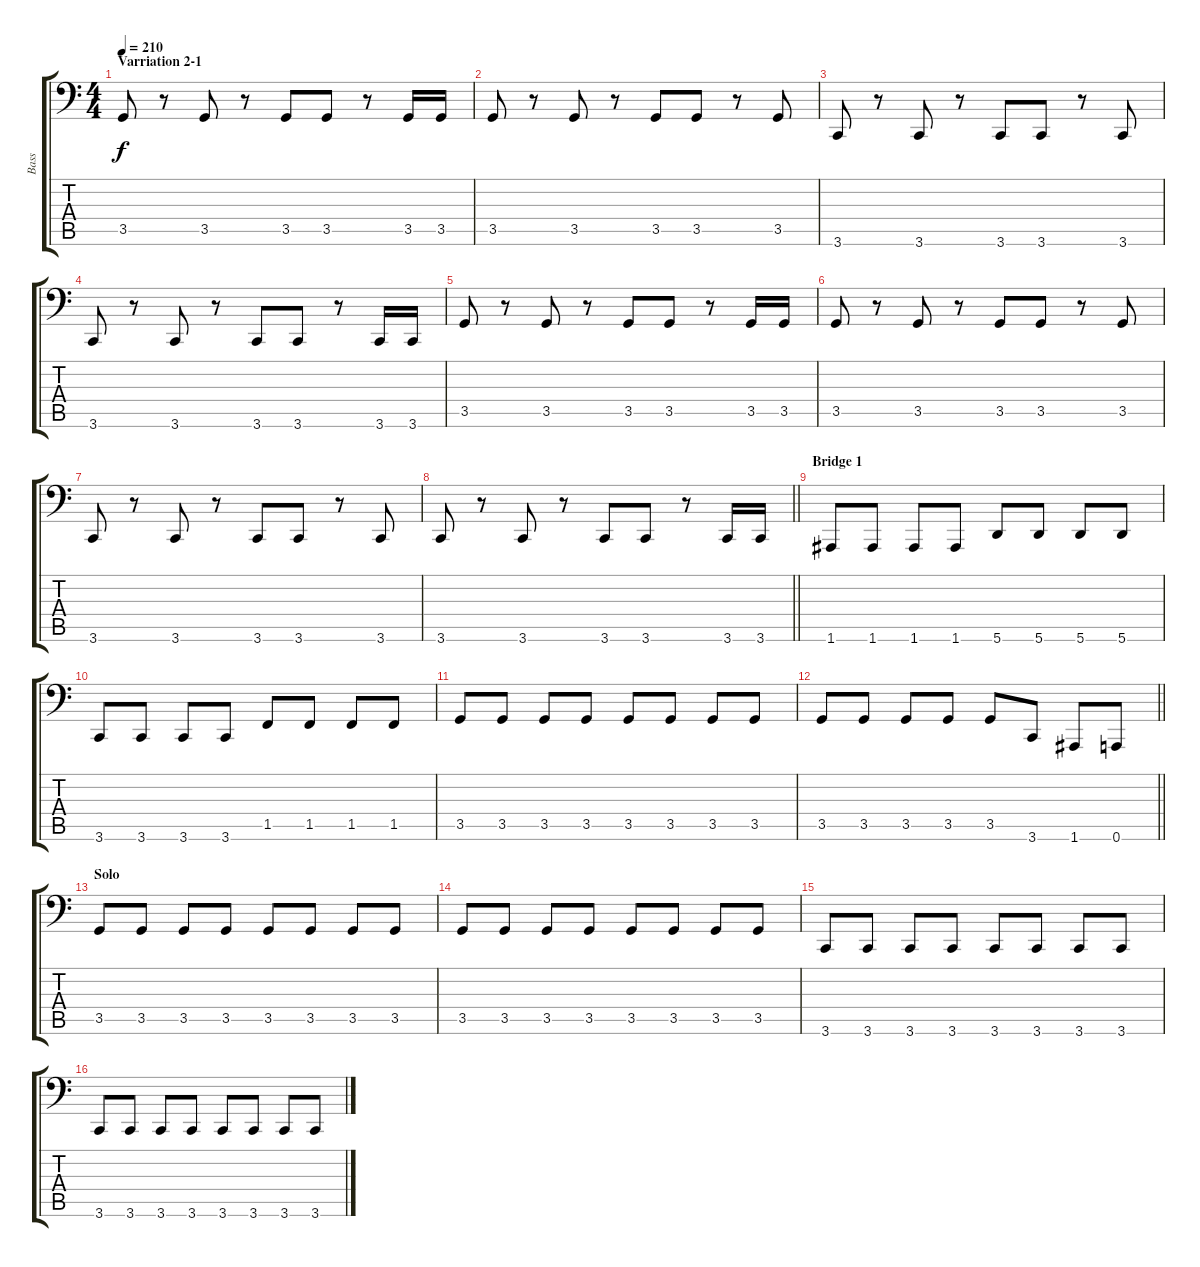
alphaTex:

\track ("Bass" "Bass") {instrument electricbasspick}
\staff {score tabs}
\tuning (C3 G2 D2 A1 E1 A0) {hide}
\ts (4 4)
\section ("" "Varriation 2-1")
\tempo 210
\clef f4
\ks c
3.5.8{dy f} r.8 3.5.8 r.8 3.5.8 3.5.8 r.8 3.5.16 3.5.16 |
3.5.8 r.8 3.5.8 r.8 3.5.8 3.5.8 r.8 3.5.8 |
3.6.8 r.8 3.6.8 r.8 3.6.8 3.6.8 r.8 3.6.8 |
3.6.8 r.8 3.6.8 r.8 3.6.8 3.6.8 r.8 3.6.16 3.6.16 |
3.5.8 r.8 3.5.8 r.8 3.5.8 3.5.8 r.8 3.5.16 3.5.16 |
3.5.8 r.8 3.5.8 r.8 3.5.8 3.5.8 r.8 3.5.8 |
3.6.8 r.8 3.6.8 r.8 3.6.8 3.6.8 r.8 3.6.8 |
\barLineRight lightlight
3.6.8 r.8 3.6.8 r.8 3.6.8 3.6.8 r.8 3.6.16 3.6.16 |
\section ("" "Bridge 1")
1.6.8 1.6.8 1.6.8 1.6.8 5.6.8 5.6.8 5.6.8 5.6.8 |
3.6.8 3.6.8 3.6.8 3.6.8 1.5.8 1.5.8 1.5.8 1.5.8 |
3.5.8 3.5.8 3.5.8 3.5.8 3.5.8 3.5.8 3.5.8 3.5.8 |
\barLineRight lightlight
3.5.8 3.5.8 3.5.8 3.5.8 3.5.8 3.6.8 1.6.8 0.6.8 |
\section ("" "Solo")
3.5.8 3.5.8 3.5.8 3.5.8 3.5.8 3.5.8 3.5.8 3.5.8 |
3.5.8 3.5.8 3.5.8 3.5.8 3.5.8 3.5.8 3.5.8 3.5.8 |
3.6.8 3.6.8 3.6.8 3.6.8 3.6.8 3.6.8 3.6.8 3.6.8 |
3.6.8 3.6.8 3.6.8 3.6.8 3.6.8 3.6.8 3.6.8 3.6.8
